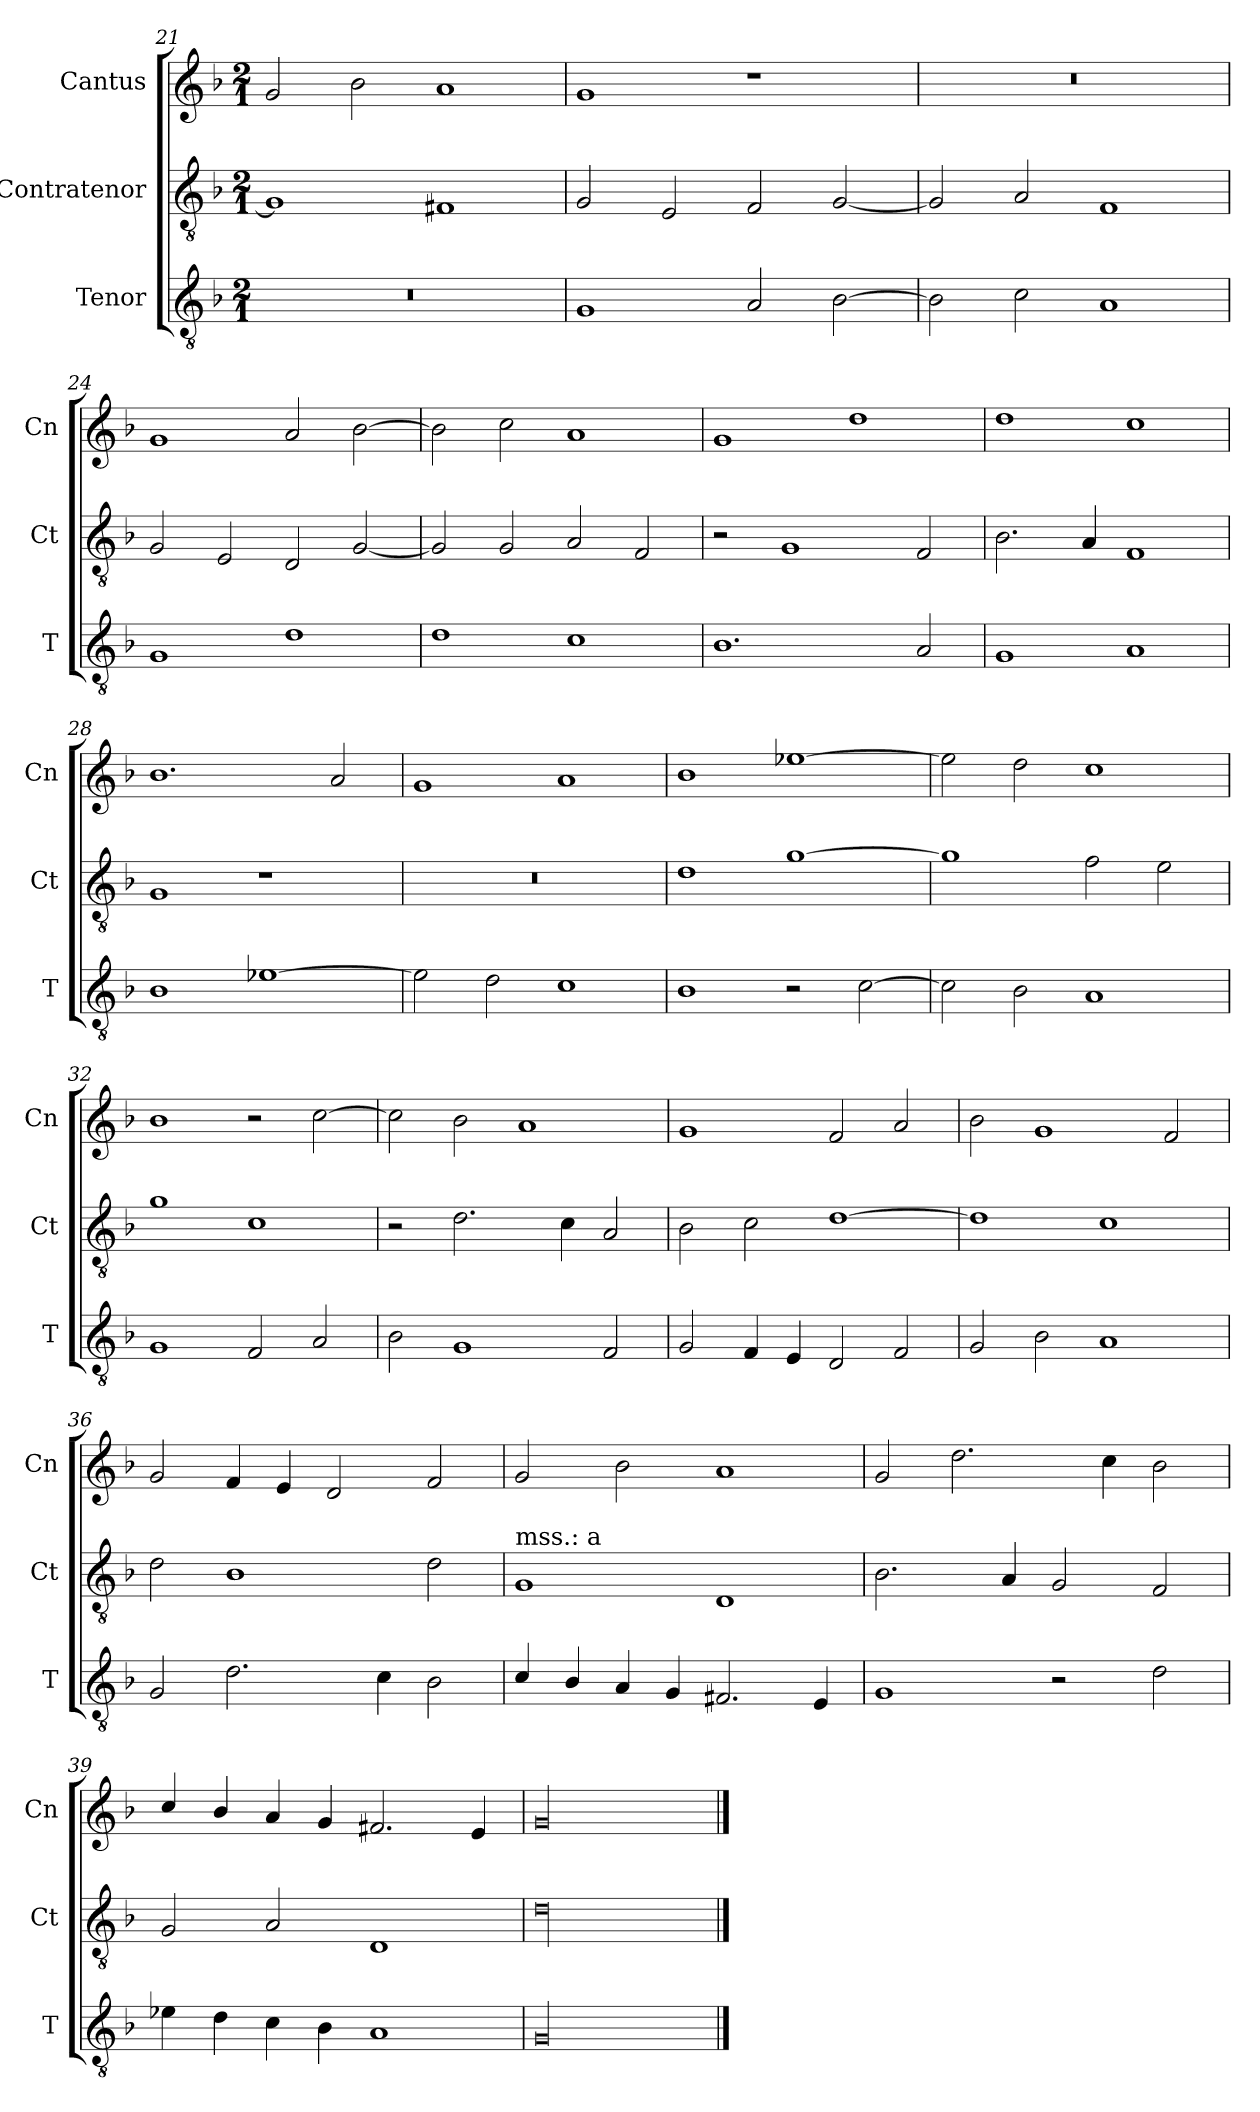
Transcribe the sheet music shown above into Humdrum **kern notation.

**kern	**kern	**kern
*part3	*part2	*part1
*staff3	*staff2	*staff1
*I"Tenor	*I"Contratenor	*I"Cantus
*I'T	*I'Ct	*I'Cn
*clefGv2	*clefGv2	*clefG2
*k[b-]	*k[b-]	*k[b-]
*M2/1	*M2/1	*M2/1
=21	=21	=21
0r	1G]	2g/
.	.	2b-\
.	1F#X	1a
=22	=22	=22
1G	2G/	1g
.	2E/	.
2A/	2F/	1r
[2B-\	[2G/	.
=23	=23	=23
2B-\]	2G/]	0r
2c\	2A/	.
1A	1F	.
=24	=24	=24
1G	2G/	1g
.	2E/	.
1d	2D/	2a/
.	[2G/	[2b-\
=25	=25	=25
1d	2G/]	2b-\]
.	2G/	2cc\
1c	2A/	1a
.	2F/	.
=26	=26	=26
1.B-	2r	1g
.	1G	.
.	.	1dd
2A/	2F/	.
=27	=27	=27
1G	2.B-\	1dd
.	4A/	.
1A	1F	1cc
=28	=28	=28
1B-	1G	1.b-
[1e-X	1r	.
.	.	2a/
=29	=29	=29
2e-\]	0r	1g
2d\	.	.
1c	.	1a
=30	=30	=30
1B-	1d	1b-
2r	[1g	[1ee-X
[2c\	.	.
=31	=31	=31
2c\]	1g]	2ee-\]
2B-\	.	2dd\
1A	2f\	1cc
.	2e\	.
=32	=32	=32
1G	1g	1b-
2F/	1c	2r
2A/	.	[2cc\
=33	=33	=33
2B-\	2r	2cc\]
1G	2.d\	2b-\
.	.	1a
.	4c\	.
2F/	2A/	.
=34	=34	=34
2G/	2B-\	1g
4F/	2c\	.
4E/	.	.
2D/	[1d	2f/
2F/	.	2a/
=35	=35	=35
2G/	1d]	2b-\
2B-\	.	1g
1A	1c	.
.	.	2f/
=36	=36	=36
2G/	2d\	2g/
2.d\	1B-	4f/
.	.	4e/
.	.	2d/
4c\	.	.
2B-\	2d\	2f/
=37	=37	=37
!	!LO:TX:a:t=mss.&colon; a	!
4c/	1G	2g/
4B-/	.	.
4A/	.	2b-\
4G/	.	.
2.F#X/	1D	1a
4E/	.	.
=38	=38	=38
1G	2.B-\	2g/
.	.	2.dd\
.	4A/	.
2r	2G/	.
.	.	4cc\
2d\	2F/	2b-\
=39	=39	=39
4e-X\	2G/	4cc/
4d\	.	4b-/
4c\	2A/	4a/
4B-\	.	4g/
1A	1D	2.f#X/
.	.	4e/
=40	=40	=40
!LO:N:vis=00	!LO:N:vis=00	!LO:N:vis=00
0G	0d	0g
==	==	==
*-	*-	*-
